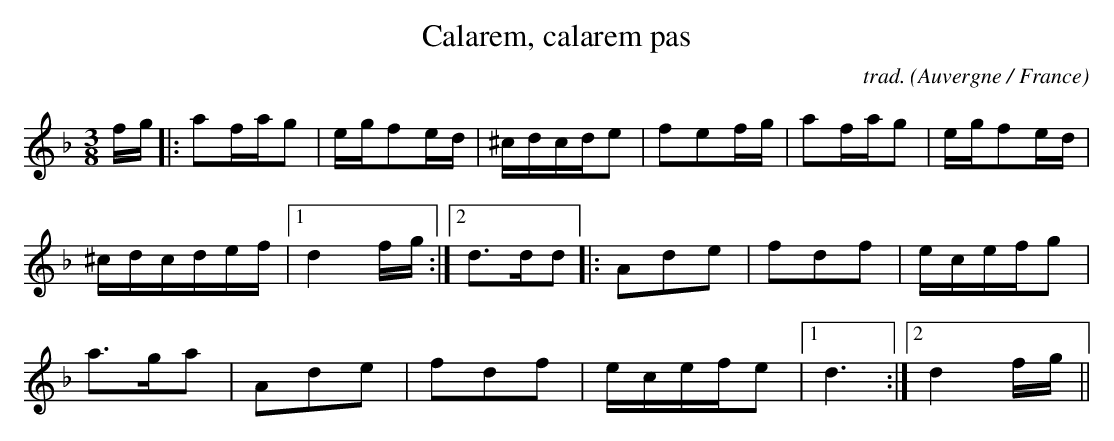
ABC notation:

X:1
T:Calarem, calarem pas
C:trad. (Auvergne / France)
K:Dm
M:3/8
L:1/8
f/g/|: af/a/g|e/g/fe/d/|^c/d/c/d/e |fef/g/|af/a/g|e/g/fe/d/|
^c/d/c/d/e/f/|1 d2 f/g/ :|2 d>dd |: Ade |fdf |e/c/e/f/g |
a>ga|Ade |fdf |e/c/e/f/e |1 d3 :|2 d2 f/g/ || %%
